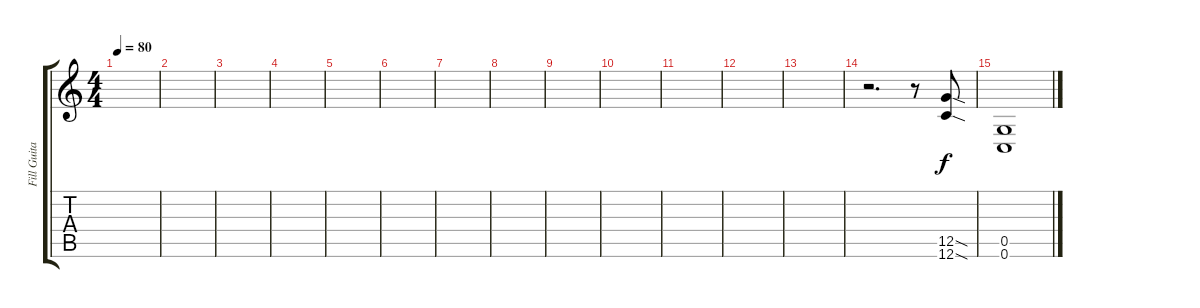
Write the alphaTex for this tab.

\track ("Fill Guitar" "Fill Guita") {instrument electricguitarjazz}
\staff {score tabs}
\tuning (D4 A3 F3 C3 G2 C2) {hide}
\ts (4 4)
\tempo 80
\clef g2
\ks c
|
|
|
|
|
|
|
|
|
|
|
|
|
r.2{d} r.8 (12.5{sod} 12.6{sod}).8 |
(0.5 0.6).1
